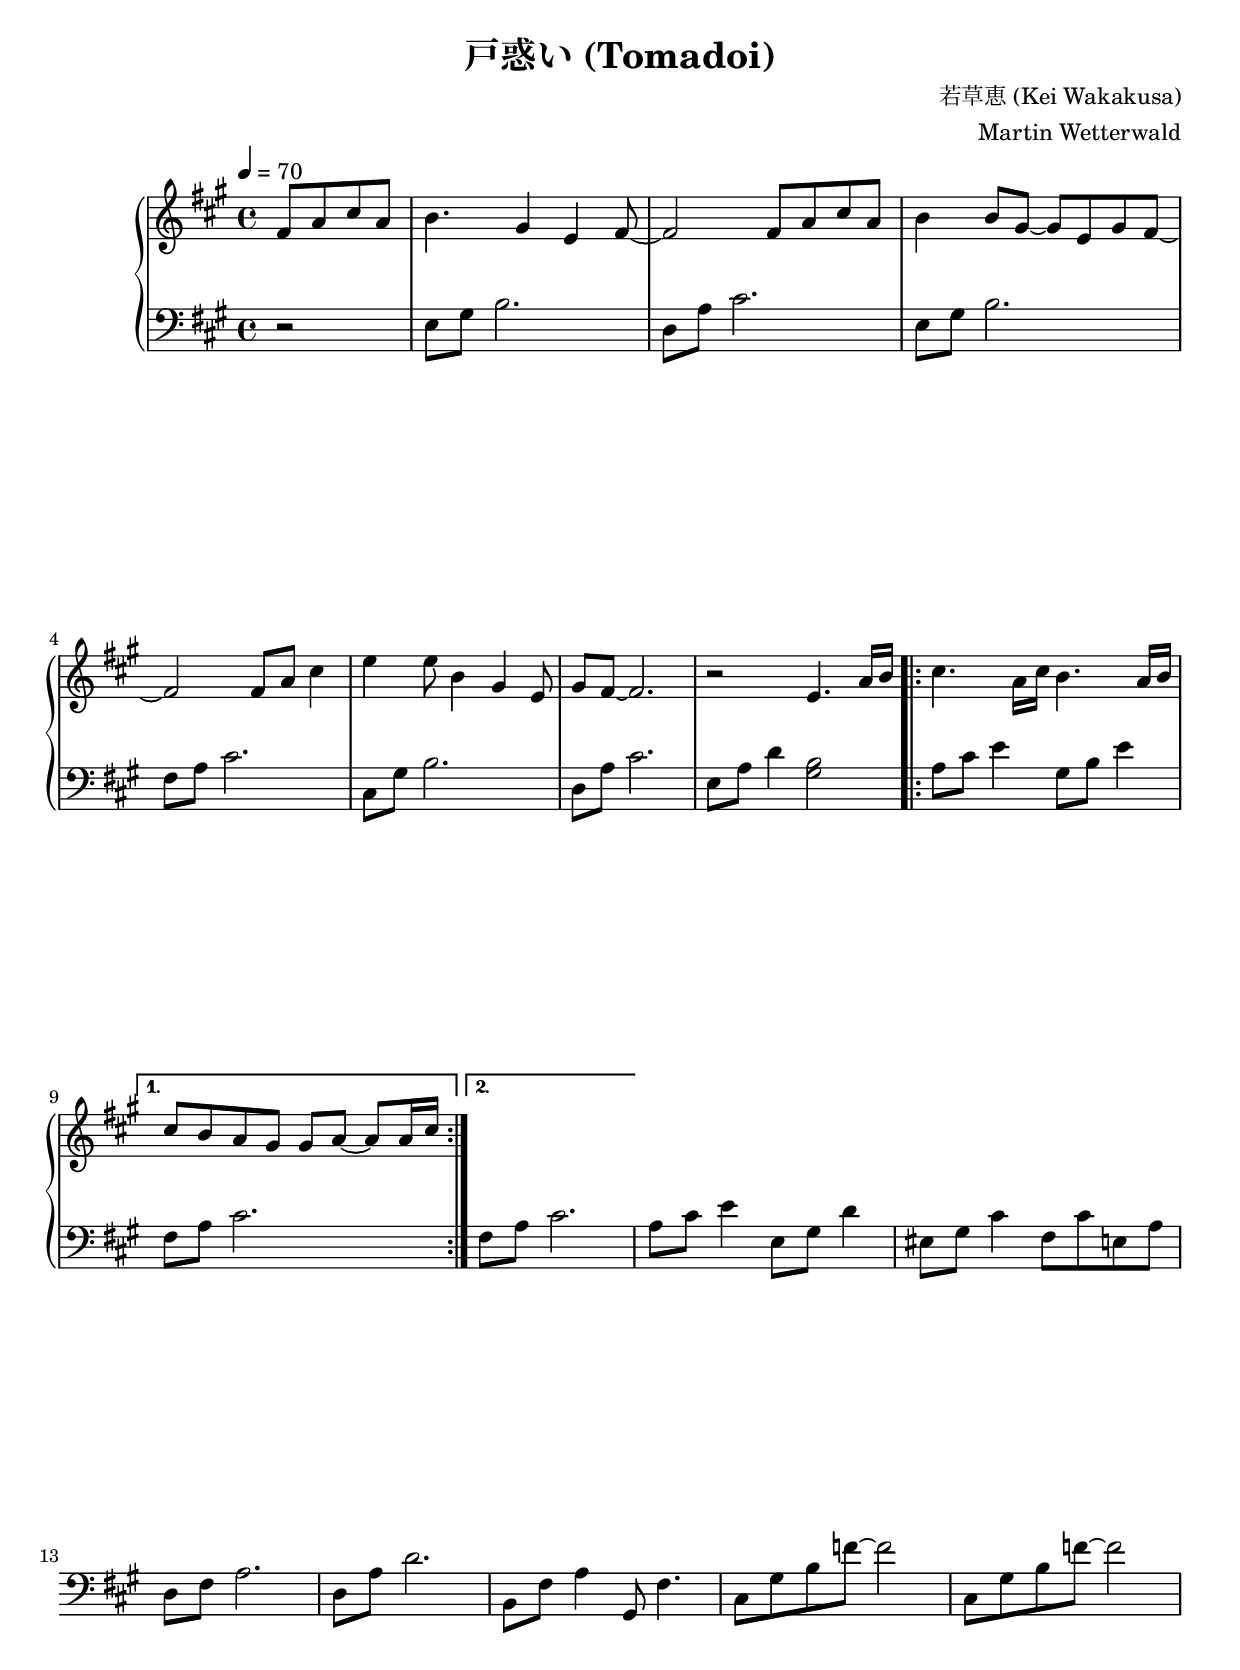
\version "2.12.3"
\header
{
	title = "戸惑い (Tomadoi)"
	composer = "若草恵 (Kei Wakakusa)"
	arranger = "Martin Wetterwald"
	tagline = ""
}

\paper
{
	ragged-bottom = ##f
	ragged-last-bottom = ##f
}

#(set-global-staff-size 20)

\score
{
\new PianoStaff
<<
	%%%%%%%%%%%%%%%%% PIANO RIGHT HAND %%%%%%%%%%%%%%%%%
\new Staff = "right"
{
	\clef treble
	\key a \major
	\override Staff.TimeSignature #'style = #'()
	\time 4/4

    \partial 8*4 fis'8 a' cis'' a'
    b'4. gis'4 e' fis'8~
    fis'2 fis'8 a' cis'' a'
    b'4 b'8 gis'~ gis' e' gis' fis'~
    fis'2 fis'8 a' cis''4
    e''4 e''8 b'4 gis'4 e'8
    gis' fis'~ fis'2.
    r2 e'4. a'16 b'
    cis''4. a'16 cis'' b'4. a'16 b'
    cis''8 b' a' gis' gis' a'~ a' a'16 cis''
}

	%%%%%%%%%%%%%%%%% PIANO LEFT HAND %%%%%%%%%%%%%%%%%
\new Staff = "left"
{
    \tempo 4 = 70
    \clef bass
    \key a \major
    \override Staff.TimeSignature #'style = #'()
    \time 4/4
    \set Staff.pedalSustainStyle = #'mixed

    \partial 8*4 r2
    e8 gis b2.
    d8 a cis'2.
    e8 gis b2.
    fis8 a cis'2.
    cis8 gis b2.
    d8 a cis'2.
    e8 a d'4 <gis b>2
    \repeat volta 2
    {
        a8 cis' e'4 gis8 b e'4
    }
    \alternative
    {
        { fis8 a cis'2. }
        { fis8 a cis'2. }
    }

    a8 cis' e'4 e8 gis d'4
    eis8 gis cis'4 fis8 cis' e a
    d8 fis a2.
    d8 a d'2.
    b,8 fis a4 gis,8 fis4.
    cis8 gis b f'8 ~ f'2
    cis8 gis b f'8 ~ f'2
}

>>
%\midi{}
}
